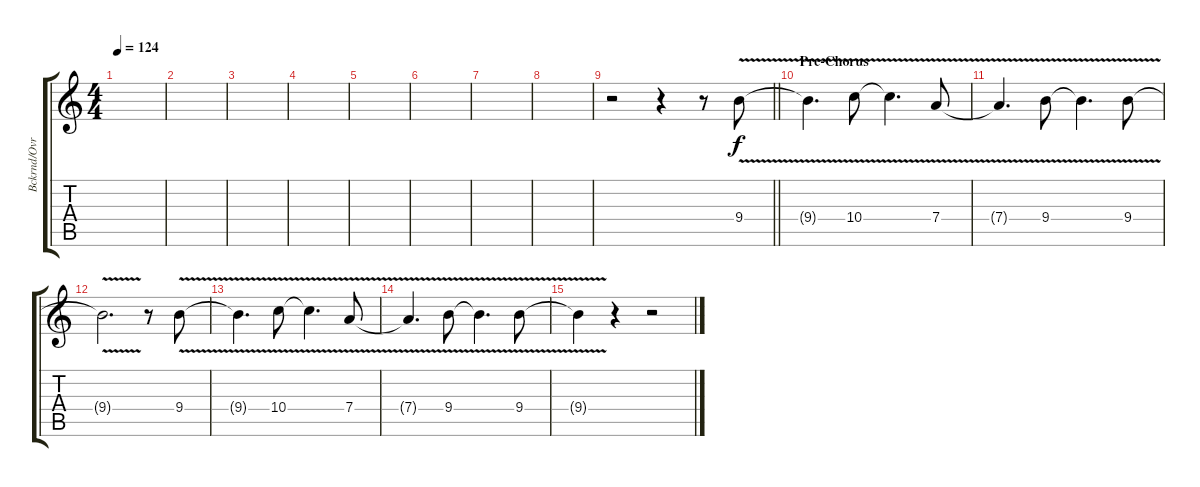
\track ("Bckrnd/Ovrdb" "Bckrnd/Ovr") {instrument distortionguitar}
\staff {score tabs}
\tuning (E4 B3 G3 D3 A2 E2) {hide}
\ts (4 4)
\tempo 124
\clef g2
\ks c
|
|
|
|
|
|
|
|
\barLineRight lightlight
r.2 r.4 r.8 9.4{v}.8{volume 6} |
\section ("" "Pre-Chorus")
9.4{t}.4{d} 10.4{v}.8 10.4{t}.4{d} 7.4{v}.8 |
7.4{t}.4{d} 9.4{v}.8 9.4{t}.4{d} 9.4{v}.8 |
9.4{t}.2{d} r.8 9.4{v}.8 |
9.4{t}.4{d} 10.4{v}.8 10.4{t}.4{d} 7.4{v}.8 |
7.4{t}.4{d} 9.4{v}.8 9.4{t}.4{d} 9.4{v}.8 |
9.4{t}.4 r.4 r.2
